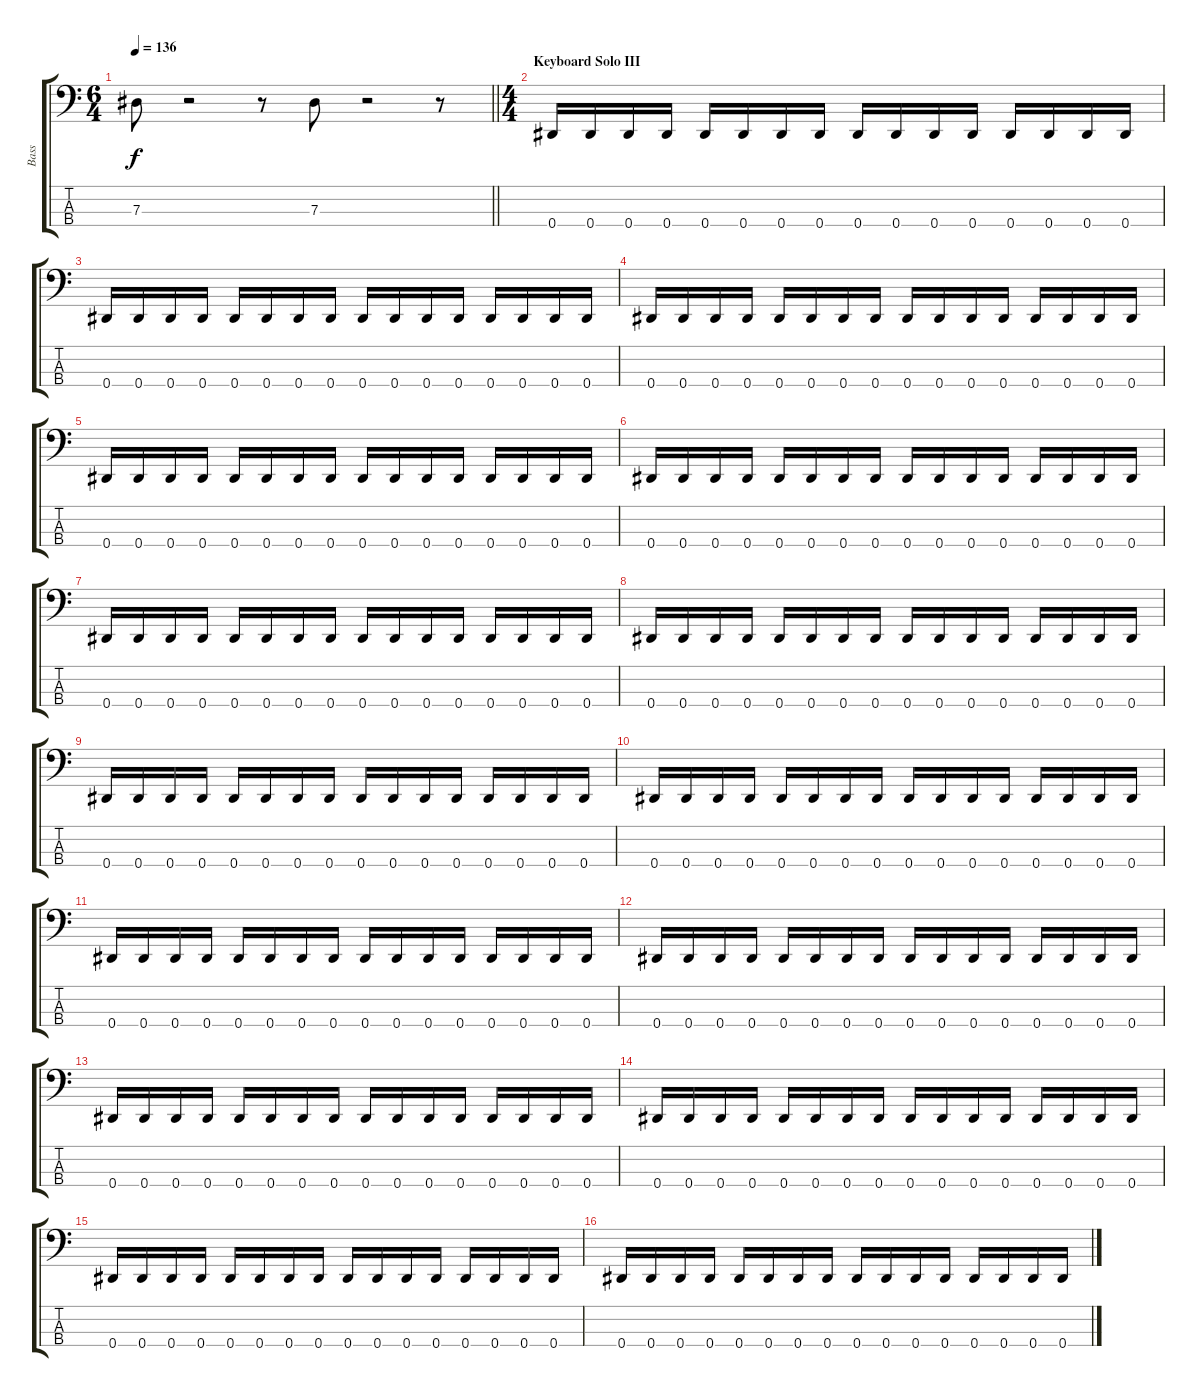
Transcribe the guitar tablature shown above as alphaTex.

\track ("Bass" "Bass") {instrument fretlessbass}
\staff {score tabs}
\tuning (Gb2 Db2 Ab1 Eb1) {hide}
\ts (6 4)
\tempo 136
\clef f4
\barLineRight lightlight
\ks c
7.3.8{dy f} r.2 r.8 7.3.8 r.2 r.8 |
\ts (4 4)
\section ("" "Keyboard Solo III")
0.4.16 0.4.16 0.4.16 0.4.16 0.4.16 0.4.16 0.4.16 0.4.16 0.4.16 0.4.16 0.4.16 0.4.16 0.4.16 0.4.16 0.4.16 0.4.16 |
0.4.16 0.4.16 0.4.16 0.4.16 0.4.16 0.4.16 0.4.16 0.4.16 0.4.16 0.4.16 0.4.16 0.4.16 0.4.16 0.4.16 0.4.16 0.4.16 |
0.4.16 0.4.16 0.4.16 0.4.16 0.4.16 0.4.16 0.4.16 0.4.16 0.4.16 0.4.16 0.4.16 0.4.16 0.4.16 0.4.16 0.4.16 0.4.16 |
0.4.16 0.4.16 0.4.16 0.4.16 0.4.16 0.4.16 0.4.16 0.4.16 0.4.16 0.4.16 0.4.16 0.4.16 0.4.16 0.4.16 0.4.16 0.4.16 |
0.4.16 0.4.16 0.4.16 0.4.16 0.4.16 0.4.16 0.4.16 0.4.16 0.4.16 0.4.16 0.4.16 0.4.16 0.4.16 0.4.16 0.4.16 0.4.16 |
0.4.16 0.4.16 0.4.16 0.4.16 0.4.16 0.4.16 0.4.16 0.4.16 0.4.16 0.4.16 0.4.16 0.4.16 0.4.16 0.4.16 0.4.16 0.4.16 |
0.4.16 0.4.16 0.4.16 0.4.16 0.4.16 0.4.16 0.4.16 0.4.16 0.4.16 0.4.16 0.4.16 0.4.16 0.4.16 0.4.16 0.4.16 0.4.16 |
0.4.16 0.4.16 0.4.16 0.4.16 0.4.16 0.4.16 0.4.16 0.4.16 0.4.16 0.4.16 0.4.16 0.4.16 0.4.16 0.4.16 0.4.16 0.4.16 |
0.4.16 0.4.16 0.4.16 0.4.16 0.4.16 0.4.16 0.4.16 0.4.16 0.4.16 0.4.16 0.4.16 0.4.16 0.4.16 0.4.16 0.4.16 0.4.16 |
0.4.16 0.4.16 0.4.16 0.4.16 0.4.16 0.4.16 0.4.16 0.4.16 0.4.16 0.4.16 0.4.16 0.4.16 0.4.16 0.4.16 0.4.16 0.4.16 |
0.4.16 0.4.16 0.4.16 0.4.16 0.4.16 0.4.16 0.4.16 0.4.16 0.4.16 0.4.16 0.4.16 0.4.16 0.4.16 0.4.16 0.4.16 0.4.16 |
0.4.16 0.4.16 0.4.16 0.4.16 0.4.16 0.4.16 0.4.16 0.4.16 0.4.16 0.4.16 0.4.16 0.4.16 0.4.16 0.4.16 0.4.16 0.4.16 |
0.4.16 0.4.16 0.4.16 0.4.16 0.4.16 0.4.16 0.4.16 0.4.16 0.4.16 0.4.16 0.4.16 0.4.16 0.4.16 0.4.16 0.4.16 0.4.16 |
0.4.16 0.4.16 0.4.16 0.4.16 0.4.16 0.4.16 0.4.16 0.4.16 0.4.16 0.4.16 0.4.16 0.4.16 0.4.16 0.4.16 0.4.16 0.4.16 |
0.4.16 0.4.16 0.4.16 0.4.16 0.4.16 0.4.16 0.4.16 0.4.16 0.4.16 0.4.16 0.4.16 0.4.16 0.4.16 0.4.16 0.4.16 0.4.16
